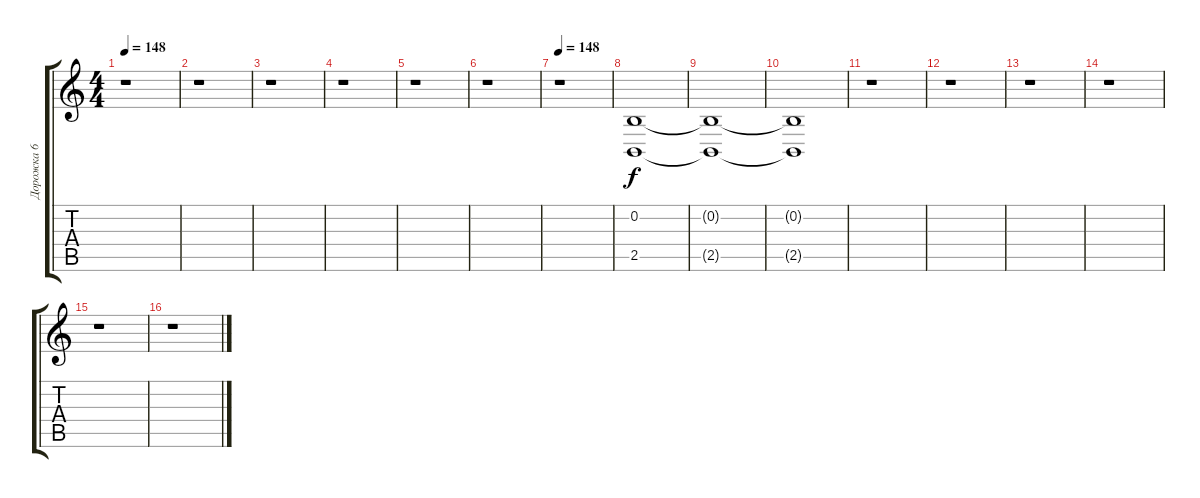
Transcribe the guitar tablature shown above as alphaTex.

\track ("Дорожка 6" "Дорожка 6") {instrument stringensemble2}
\staff {score tabs}
\tuning (E4 B3 G3 D3 A2 E2) {hide}
\ts (4 4)
\tempo 148
\clef g2
\ks c
r.1{dy f} |
r.1 |
r.1 |
r.1 |
r.1 |
r.1 |
\tempo 148
r.1 |
(0.2 2.5).1 |
(0.2{t} 2.5{t}).1 |
(0.2{t} 2.5{t}).1 |
r.1 |
r.1 |
r.1 |
r.1 |
r.1 |
r.1
